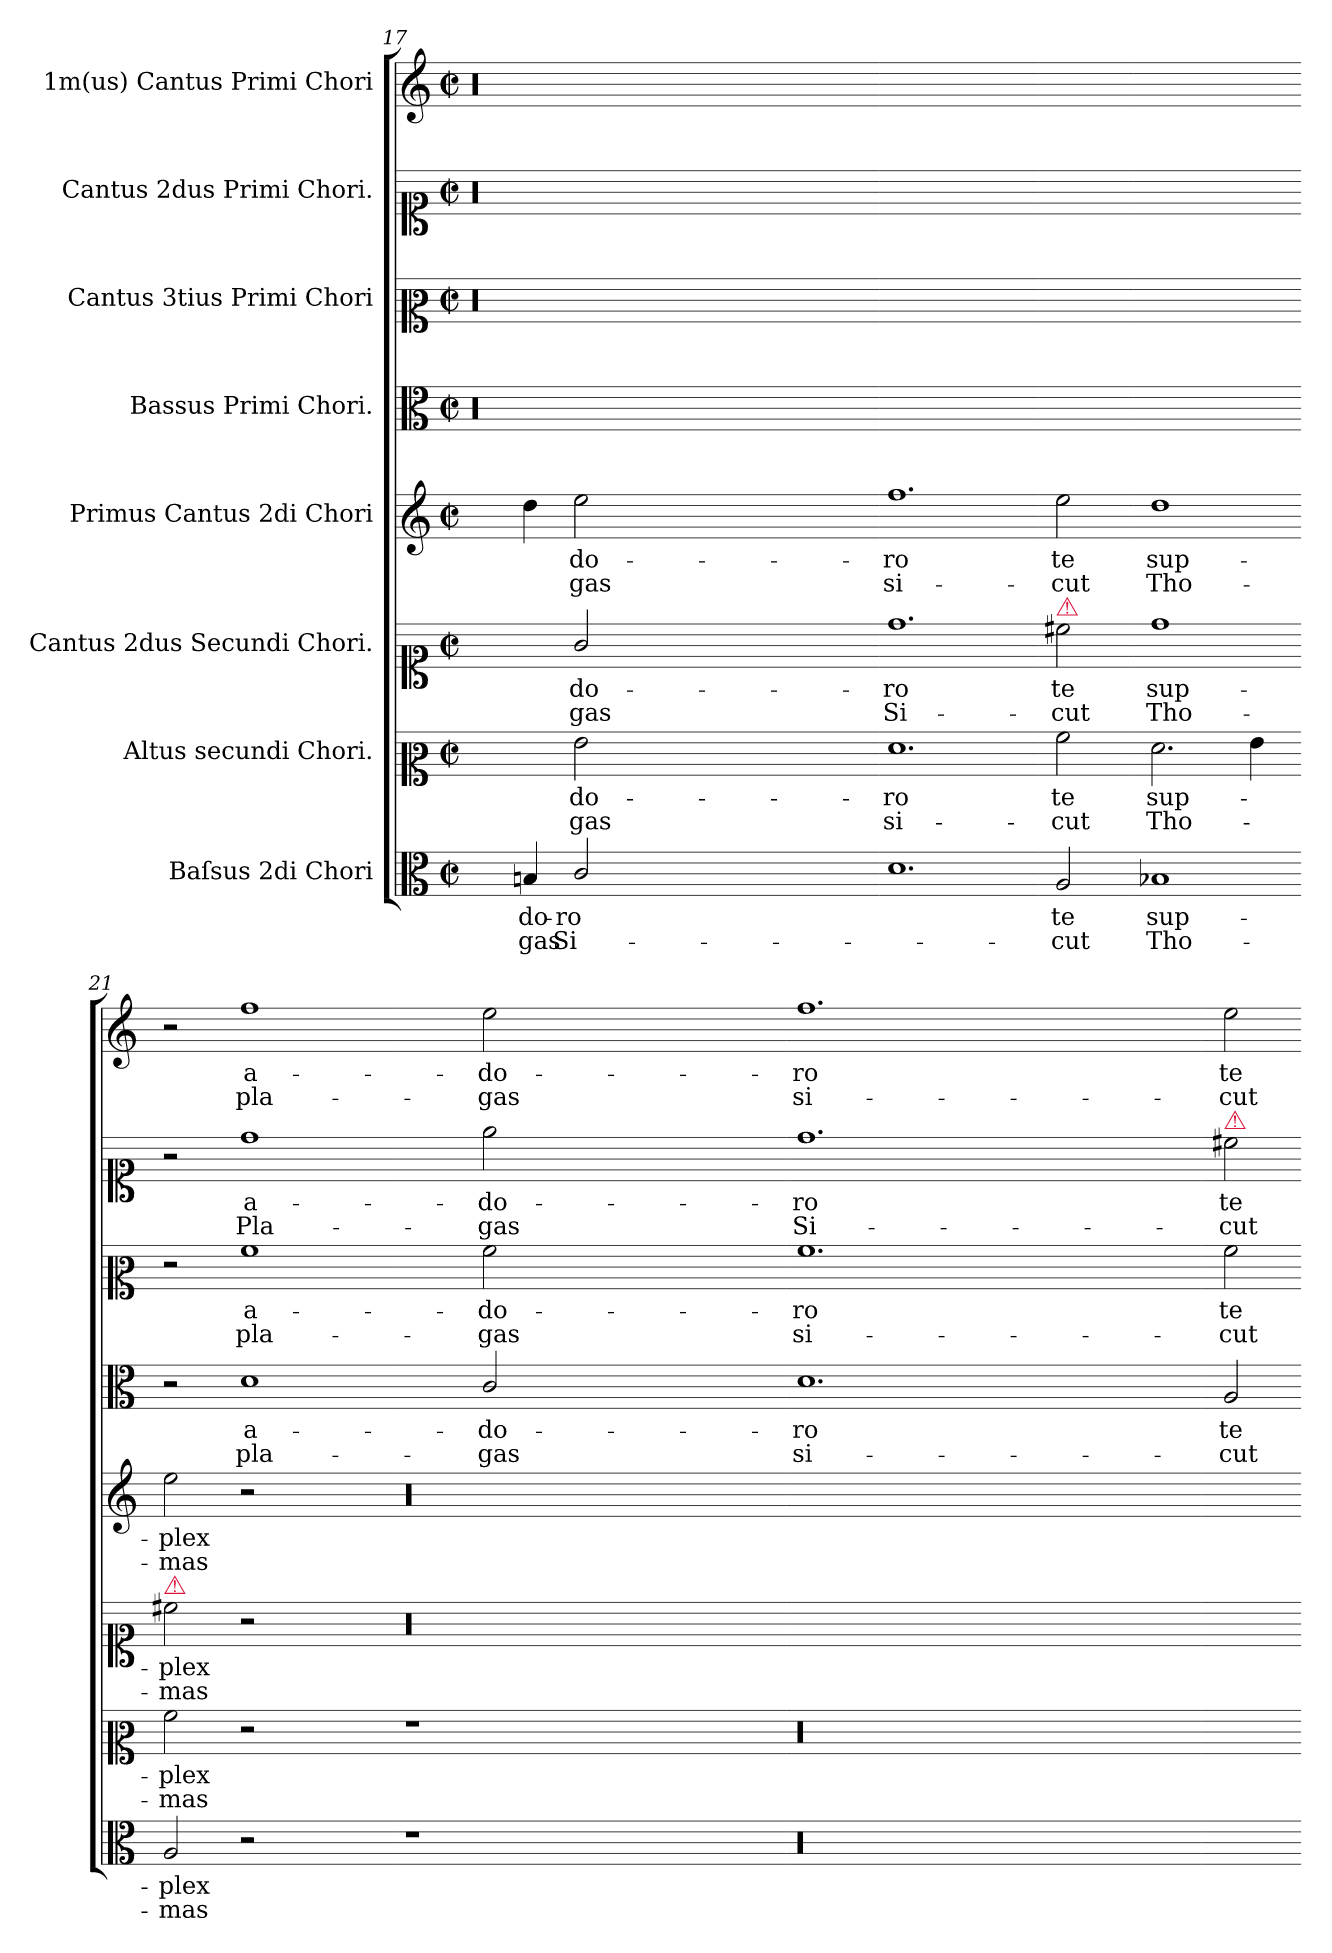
**kern	**text	**text	**kern	**text	**text	**kern	**text	**text	**kern	**text	**text	**kern	**text	**text	**kern	**text	**text	**kern	**text	**text	**kern	**text	**text
*part8	*part8	*part8	*part7	*part7	*part7	*part6	*part6	*part6	*part5	*part5	*part5	*part4	*part4	*part4	*part3	*part3	*part3	*part2	*part2	*part2	*part1	*part1	*part1
*staff8	*staff8	*staff8	*staff7	*staff7	*staff7	*staff6	*staff6	*staff6	*staff5	*staff5	*staff5	*staff4	*staff4	*staff4	*staff3	*staff3	*staff3	*staff2	*staff2	*staff2	*staff1	*staff1	*staff1
*I"Baſsus 2di Chori	*	*	*I"Altus secundi Chori.	*	*	*I"Cantus 2dus Secundi Chori.	*	*	*I"Primus Cantus 2di Chori	*	*	*I"Bassus Primi Chori.	*	*	*I"Cantus 3tius Primi Chori	*	*	*I"Cantus 2dus Primi Chori.	*	*	*I"1m(us) Cantus Primi Chori	*	*
*clefC3	*	*	*clefC2	*	*	*clefC1	*	*	*clefG2	*	*	*clefC3	*	*	*clefC2	*	*	*clefC1	*	*	*clefG2	*	*
*k[]	*	*	*k[]	*	*	*k[]	*	*	*k[]	*	*	*k[]	*	*	*k[]	*	*	*k[]	*	*	*k[]	*	*
*M2/2	*	*	*M2/2	*	*	*M2/2	*	*	*M2/2	*	*	*M2/2	*	*	*M2/2	*	*	*M2/2	*	*	*M2/2	*	*
*met(c|)	*	*	*met(c|)	*	*	*met(c|)	*	*	*met(c|)	*	*	*met(c|)	*	*	*met(c|)	*	*	*met(c|)	*	*	*met(c|)	*	*
=17	=17	=17	=17	=17	=17	=17	=17	=17	=17	=17	=17	=17	=17	=17	=17	=17	=17	=17	=17	=17	=17	=17	=17
4ryy	.	.	2ryy	.	.	2ryy	.	.	4ryy	.	.	00r	.	.	00r	.	.	00r	.	.	00r	.	.
4Bn/	-do-	-gas	.	.	.	.	.	.	4dd\	.	.	.	.	.	.	.	.	.	.	.	.	.	.
2c/	-ro	Si-	2g\	-do-	-gas	2g/	-do-	-gas	2ee\	-do-	-gas	.	.	.	.	.	.	.	.	.	.	.	.
0.ryy	.	.	0.ryy	.	.	0.ryy	.	.	0.ryy	.	.	.	.	.	.	.	.	.	.	.	.	.	.
=18-	=18-	=18-	=18-	=18-	=18-	=18-	=18-	=18-	=18-	=18-	=18-	=18-	=18-	=18-	=18-	=18-	=18-	=18-	=18-	=18-	=18-	=18-	=18-
1.d	.	.	1.f	-ro	si-	1.dd	-ro	Si-	1.ff	-ro	si-	1.ryy	.	.	1.ryy	.	.	1.ryy	.	.	1.ryy	.	.
=19-	=19-	=19-	=19-	=19-	=19-	=19-	=19-	=19-	=19-	=19-	=19-	=19-	=19-	=19-	=19-	=19-	=19-	=19-	=19-	=19-	=19-	=19-	=19-
!	!	!	!	!	!	!LO:TX:a:color=crimson:t=⚠	!	!	!	!	!	!	!	!	!	!	!	!	!	!	!	!	!
2A/	te	-cut	2a\	te	-cut	2cc#X\	te	-cut	2ee\	te	-cut	2ryy	.	.	2ryy	.	.	2ryy	.	.	2ryy	.	.
=20-	=20-	=20-	=20-	=20-	=20-	=20-	=20-	=20-	=20-	=20-	=20-	=20-	=20-	=20-	=20-	=20-	=20-	=20-	=20-	=20-	=20-	=20-	=20-
1B-X	sup-	Tho-	2.f\	sup-	Tho-	1dd	sup-	Tho-	1dd	sup-	Tho-	1ryy	.	.	1ryy	.	.	1ryy	.	.	1ryy	.	.
.	.	.	4g\	.	.	.	.	.	.	.	.	.	.	.	.	.	.	.	.	.	.	.	.
=21-	=21-	=21-	=21-	=21-	=21-	=21-	=21-	=21-	=21-	=21-	=21-	=21-	=21-	=21-	=21-	=21-	=21-	=21-	=21-	=21-	=21-	=21-	=21-
!	!	!	!	!	!	!LO:TX:a:color=crimson:t=⚠	!	!	!	!	!	!	!	!	!	!	!	!	!	!	!	!	!
2A/	-plex	-mas	2a\	-plex	-mas	2cc#X\	-plex	-mas	2ee\	-plex	-mas	2r	.	.	2r	.	.	2r	.	.	2r	.	.
2r	.	.	2r	.	.	2r	.	.	2r	.	.	1d\	a-	pla-	1a\	a-	pla-	1dd\	a-	Pla-	1ff\	a-	pla-
2ryy	.	.	2ryy	.	.	2ryy	.	.	2ryy	.	.	.	.	.	.	.	.	.	.	.	.	.	.
=22-	=22-	=22-	=22-	=22-	=22-	=22-	=22-	=22-	=22-	=22-	=22-	=22-	=22-	=22-	=22-	=22-	=22-	=22-	=22-	=22-	=22-	=22-	=22-
1r	.	.	1r	.	.	00r	.	.	00r	.	.	2ryy	.	.	2ryy	.	.	2ryy	.	.	2ryy	.	.
.	.	.	.	.	.	.	.	.	.	.	.	2c/	-do-	-gas	2a\	-do-	-gas	2ee\	-do-	-gas	2ee\	-do-	-gas
0.ryy	.	.	0.ryy	.	.	.	.	.	.	.	.	0.ryy	.	.	0.ryy	.	.	0.ryy	.	.	0.ryy	.	.
=23-	=23-	=23-	=23-	=23-	=23-	=23-	=23-	=23-	=23-	=23-	=23-	=23-	=23-	=23-	=23-	=23-	=23-	=23-	=23-	=23-	=23-	=23-	=23-
00r	.	.	00r	.	.	00ryy	.	.	00ryy	.	.	1.d	-ro	si-	1.a	-ro	si-	1.dd	-ro	Si-	1.ff	-ro	si-
.	.	.	.	.	.	.	.	.	.	.	.	0ryy	.	.	0ryy	.	.	0ryy	.	.	0ryy	.	.
.	.	.	.	.	.	.	.	.	.	.	.	2ryy	.	.	2ryy	.	.	2ryy	.	.	2ryy	.	.
=24-	=24-	=24-	=24-	=24-	=24-	=24-	=24-	=24-	=24-	=24-	=24-	=24-	=24-	=24-	=24-	=24-	=24-	=24-	=24-	=24-	=24-	=24-	=24-
!	!	!	!	!	!	!	!	!	!	!	!	!	!	!	!	!	!	!LO:TX:a:color=crimson:t=⚠	!	!	!	!	!
2ryy	.	.	2ryy	.	.	2ryy	.	.	2ryy	.	.	2A/	te	-cut	2a\	te	-cut	2cc#X\	te	-cut	2ee\	te	-cut
=-	=-	=-	=-	=-	=-	=-	=-	=-	=-	=-	=-	=-	=-	=-	=-	=-	=-	=-	=-	=-	=-	=-	=-
*-	*-	*-	*-	*-	*-	*-	*-	*-	*-	*-	*-	*-	*-	*-	*-	*-	*-	*-	*-	*-	*-	*-	*-
